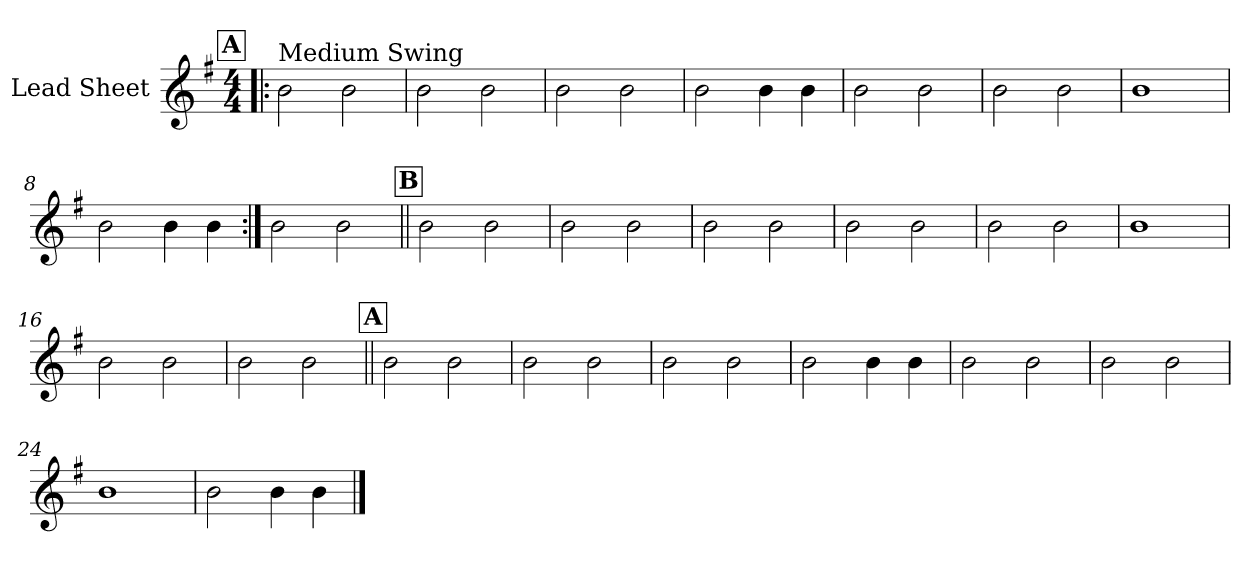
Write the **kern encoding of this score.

**kern
*part1
*staff1
*I"Lead Sheet
*clefG2
*k[f#]
*G:
*M4/4
!!LO:REH:place=s1:a:fs=14:t=A
=1!|:
!LO:TX:a:t=Medium Swing
2b\
2b\
=2
2b\
2b\
=3
2b\
2b\
=4
2b\
4b\
4b\
!!LO:LB:g=z
=5
2b\
2b\
=6
2b\
2b\
=7
1b
=8
2b\
4b\
4b\
=9:|!
2b\
2b\
!!LO:LB:g=z
!!LO:REH:place=s1:a:fs=14:t=B
=10||
2b\
2b\
=11
2b\
2b\
=12
2b\
2b\
=13
2b\
2b\
!!LO:LB:g=z
=14
2b\
2b\
=15
1b
=16
2b\
2b\
=17
2b\
2b\
!!LO:LB:g=z
!!LO:REH:place=s1:a:fs=14:t=A
=18||
2b\
2b\
=19
2b\
2b\
=20
2b\
2b\
=21
2b\
4b\
4b\
!!LO:LB:g=z
=22
2b\
2b\
=23
2b\
2b\
=24
1b
=25
2b\
4b\
4b\
==
*-
